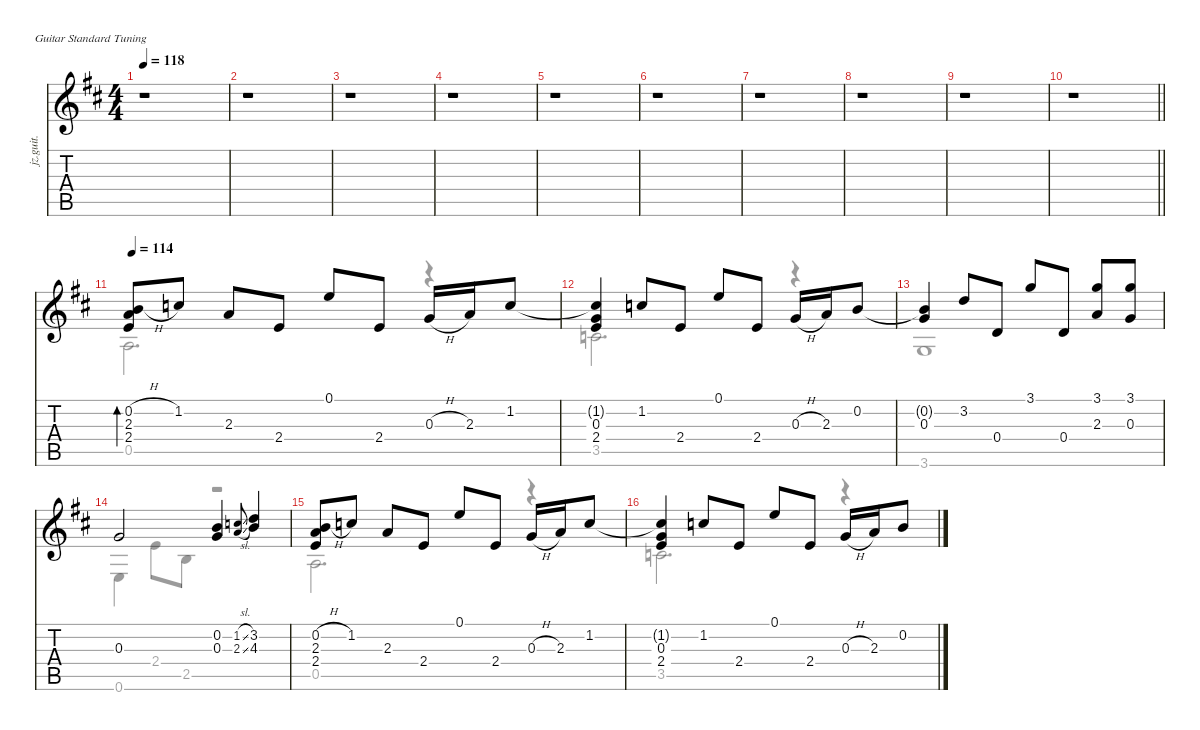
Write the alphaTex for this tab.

\defaultSystemsLayout 4
\hideDynamics
\bracketExtendMode nobrackets
\otherSystemsTrackNameOrientation horizontal
\track ("Kirk - Clean Rythme" "jz.guit.") {defaultSystemsLayout 8 instrument distortionguitar}
\staff {score tabs}
\tuning (E4 B3 G3 D3 A2 E2)
\voice
\ts (4 4)
\tempo 118
\clef g2
\ks bminor
r.1{dy f beam Down} |
r.1{beam Down} |
r.1{beam Down} |
r.1{beam Down} |
r.1{beam Down} |
r.1{beam Down} |
r.1{beam Down} |
r.1{beam Down} |
r.1{beam Down} |
\barLineRight lightlight
r.1{beam Down} |
\tempo 114
(0.2{h acc forcenatural} 2.3{acc forcenatural} 2.4{acc forcenatural}).8{bd 120 instrument acousticguitarsteel beam Up} 1.2{acc forcenatural}.8{beam Up} 2.3{acc forcenatural}.8{beam Up} 2.4{acc forcenatural}.8{beam Up} 0.1{acc forcenatural}.8{beam Up} 2.4{acc forcenatural}.8{beam Up} 0.3{h acc forcenatural}.16{beam Up} 2.3{acc forcenatural}.16{beam Up} 1.2{acc forcenatural}.8{beam Up} |
(1.2{t acc forcenatural} 0.3{acc forcenatural} 2.4{acc forcenatural}).4{beam Up} 1.2{acc forcenatural}.8{beam Up} 2.4{acc forcenatural}.8{beam Up} 0.1{acc forcenatural}.8{beam Up} 2.4{acc forcenatural}.8{beam Up} 0.3{h acc forcenatural}.16{beam Up} 2.3{acc forcenatural}.16{beam Up} 0.2{acc forcenatural}.8{beam Up} |
(0.2{t acc forcenatural} 0.3{acc forcenatural}).4{beam Up} 3.2{acc forcenatural}.8{beam Up} 0.4{acc forcenatural}.8{beam Up} 3.1{acc forcenatural}.8{beam Up} 0.4{acc forcenatural}.8{beam Up} (3.1{acc forcenatural} 2.3{acc forcenatural}).8{beam Up} (3.1{acc forcenatural} 0.3{acc forcenatural}).8{beam Up} |
0.3{acc forcenatural}.2{beam Up} (0.2{acc forcenatural} 0.3{acc forcenatural}).4{beam Up} (1.2{sl acc forcenatural} 2.3{sl acc forcenatural}).8{gr onbeat dy mf beam Up} (3.2{acc forcenatural} 4.3{acc forcenatural}).4{dy f beam Up} |
(0.2{h acc forcenatural} 2.3{acc forcenatural} 2.4{acc forcenatural}).8{beam Up} 1.2{acc forcenatural}.8{beam Up} 2.3{acc forcenatural}.8{beam Up} 2.4{acc forcenatural}.8{beam Up} 0.1{acc forcenatural}.8{beam Up} 2.4{acc forcenatural}.8{beam Up} 0.3{h acc forcenatural}.16{beam Up} 2.3{acc forcenatural}.16{beam Up} 1.2{acc forcenatural}.8{beam Up} |
(1.2{t acc forcenatural} 0.3{acc forcenatural} 2.4{acc forcenatural}).4{beam Up} 1.2{acc forcenatural}.8{beam Up} 2.4{acc forcenatural}.8{beam Up} 0.1{acc forcenatural}.8{beam Up} 2.4{acc forcenatural}.8{beam Up} 0.3{h acc forcenatural}.16{beam Up} 2.3{acc forcenatural}.16{beam Up} 0.2{acc forcenatural}.8{beam Up}
\voice
\clef g2
\ottava regular
\simile none
\ks bminor
|
|
|
|
|
|
|
|
|
\barLineRight lightlight
|
0.5{acc forcenatural}.2{d beam Down} r.4{beam Down} |
3.5{acc forcenatural}.2{d beam Down} r.4{beam Down} |
3.6{acc forcenatural}.1{beam Down} |
0.6{acc forcenatural}.4{beam Down} 2.4{acc forcenatural}.8{beam Down} 2.5{acc forcenatural}.8{beam Down} r.2{beam Down} |
0.5{acc forcenatural}.2{d beam Down} r.4{beam Down} |
3.5{acc forcenatural}.2{d beam Down} r.4{beam Down}
